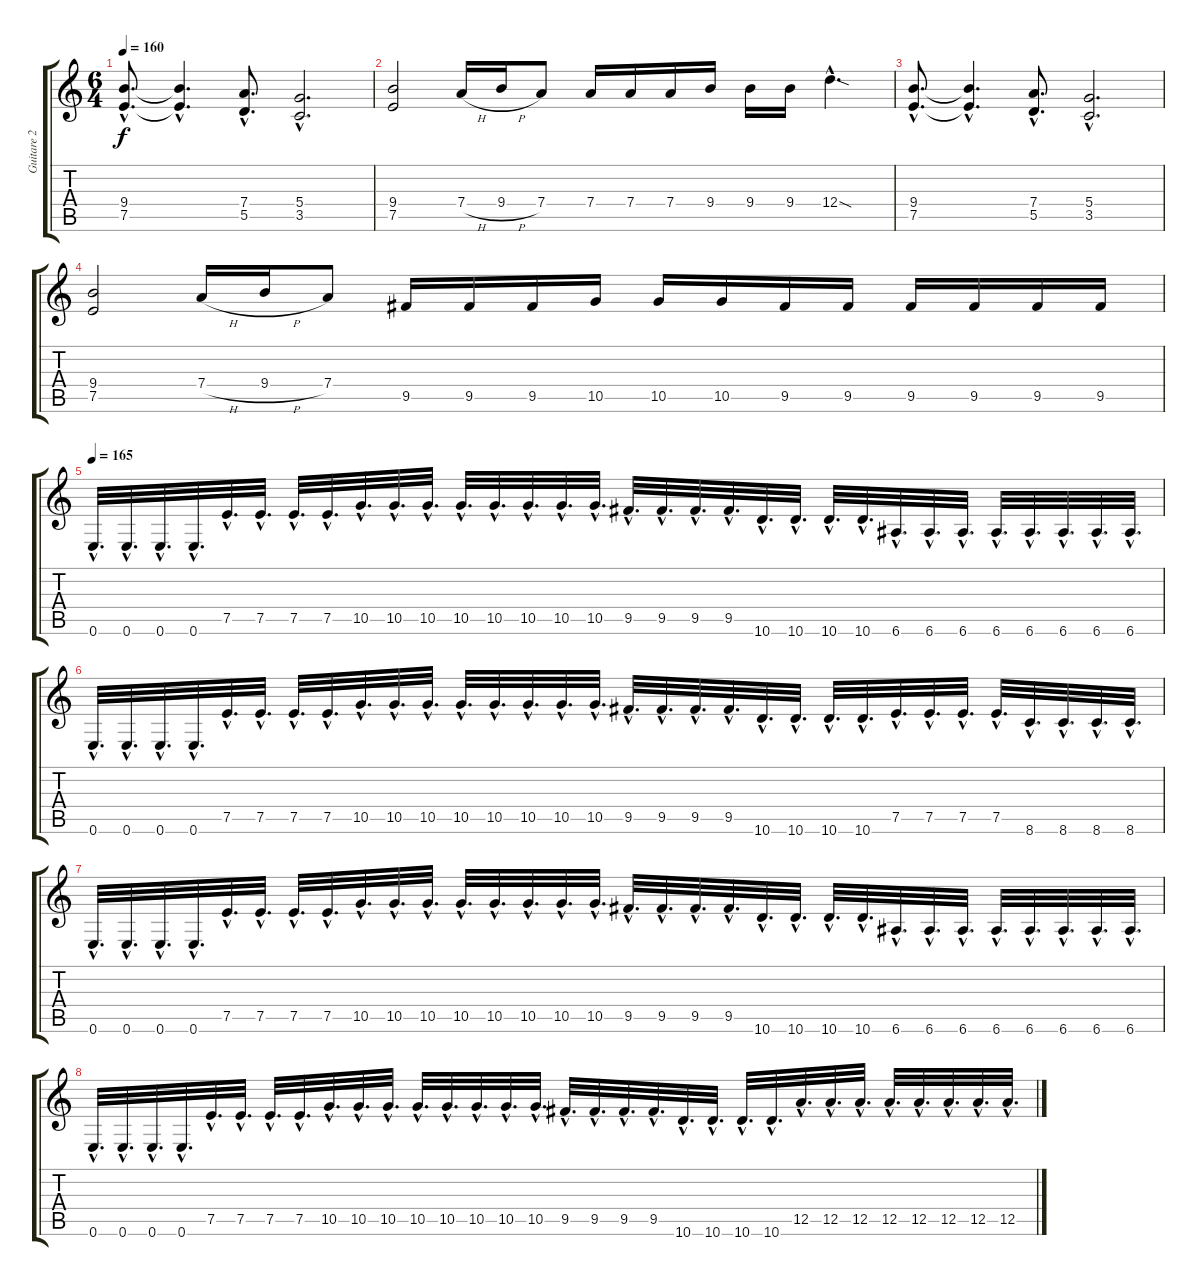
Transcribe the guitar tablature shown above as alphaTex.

\track ("Guitare 2" "Guitare 2") {instrument distortionguitar}
\staff {score tabs}
\tuning (E4 B3 G3 D3 A2 E2) {hide}
\ts (6 4)
\tempo 160
\clef g2
\ks c
(9.4{hac} 7.5{hac}).8{d dy f} (9.4{hac t} 7.5{hac t}).4{d} (7.4{hac} 5.5{hac}).8{d} (5.4{hac} 3.5{hac}).2{d} |
(9.4 7.5).2 7.4{h}.16 9.4{h}.16 7.4.8 7.4.16 7.4.16 7.4.16 9.4.16 9.4.16 9.4.16 12.4{sod hac}.4{d} |
(9.4{hac} 7.5{hac}).8{d} (9.4{hac t} 7.5{hac t}).4{d} (7.4{hac} 5.5{hac}).8{d} (5.4{hac} 3.5{hac}).2{d} |
(9.4 7.5).2 7.4{h}.16 9.4{h}.16 7.4.8 9.5.16 9.5.16 9.5.16 10.5.16 10.5.16 10.5.16 9.5.16 9.5.16 9.5.16 9.5.16 9.5.16 9.5.16 |
\tempo 165
0.6{hac}.32{d} 0.6{hac}.32{d} 0.6{hac}.32{d} 0.6{hac}.32{d} 7.5{hac}.32{d} 7.5{hac}.32{d} 7.5{hac}.32{d} 7.5{hac}.32{d} 10.5{hac}.32{d} 10.5{hac}.32{d} 10.5{hac}.32{d} 10.5{hac}.32{d} 10.5{hac}.32{d} 10.5{hac}.32{d} 10.5{hac}.32{d} 10.5{hac}.32{d} 9.5{hac}.32{d} 9.5{hac}.32{d} 9.5{hac}.32{d} 9.5{hac}.32{d} 10.6{hac}.32{d} 10.6{hac}.32{d} 10.6{hac}.32{d} 10.6{hac}.32{d} 6.6{hac}.32{d} 6.6{hac}.32{d} 6.6{hac}.32{d} 6.6{hac}.32{d} 6.6{hac}.32{d} 6.6{hac}.32{d} 6.6{hac}.32{d} 6.6{hac}.32{d} |
0.6{hac}.32{d} 0.6{hac}.32{d} 0.6{hac}.32{d} 0.6{hac}.32{d} 7.5{hac}.32{d} 7.5{hac}.32{d} 7.5{hac}.32{d} 7.5{hac}.32{d} 10.5{hac}.32{d} 10.5{hac}.32{d} 10.5{hac}.32{d} 10.5{hac}.32{d} 10.5{hac}.32{d} 10.5{hac}.32{d} 10.5{hac}.32{d} 10.5{hac}.32{d} 9.5{hac}.32{d} 9.5{hac}.32{d} 9.5{hac}.32{d} 9.5{hac}.32{d} 10.6{hac}.32{d} 10.6{hac}.32{d} 10.6{hac}.32{d} 10.6{hac}.32{d} 7.5{hac}.32{d} 7.5{hac}.32{d} 7.5{hac}.32{d} 7.5{hac}.32{d} 8.6{hac}.32{d} 8.6{hac}.32{d} 8.6{hac}.32{d} 8.6{hac}.32{d} |
0.6{hac}.32{d} 0.6{hac}.32{d} 0.6{hac}.32{d} 0.6{hac}.32{d} 7.5{hac}.32{d} 7.5{hac}.32{d} 7.5{hac}.32{d} 7.5{hac}.32{d} 10.5{hac}.32{d} 10.5{hac}.32{d} 10.5{hac}.32{d} 10.5{hac}.32{d} 10.5{hac}.32{d} 10.5{hac}.32{d} 10.5{hac}.32{d} 10.5{hac}.32{d} 9.5{hac}.32{d} 9.5{hac}.32{d} 9.5{hac}.32{d} 9.5{hac}.32{d} 10.6{hac}.32{d} 10.6{hac}.32{d} 10.6{hac}.32{d} 10.6{hac}.32{d} 6.6{hac}.32{d} 6.6{hac}.32{d} 6.6{hac}.32{d} 6.6{hac}.32{d} 6.6{hac}.32{d} 6.6{hac}.32{d} 6.6{hac}.32{d} 6.6{hac}.32{d} |
0.6{hac}.32{d} 0.6{hac}.32{d} 0.6{hac}.32{d} 0.6{hac}.32{d} 7.5{hac}.32{d} 7.5{hac}.32{d} 7.5{hac}.32{d} 7.5{hac}.32{d} 10.5{hac}.32{d} 10.5{hac}.32{d} 10.5{hac}.32{d} 10.5{hac}.32{d} 10.5{hac}.32{d} 10.5{hac}.32{d} 10.5{hac}.32{d} 10.5{hac}.32{d} 9.5{hac}.32{d} 9.5{hac}.32{d} 9.5{hac}.32{d} 9.5{hac}.32{d} 10.6{hac}.32{d} 10.6{hac}.32{d} 10.6{hac}.32{d} 10.6{hac}.32{d} 12.5{hac}.32{d} 12.5{hac}.32{d} 12.5{hac}.32{d} 12.5{hac}.32{d} 12.5{hac}.32{d} 12.5{hac}.32{d} 12.5{hac}.32{d} 12.5{hac}.32{d}
